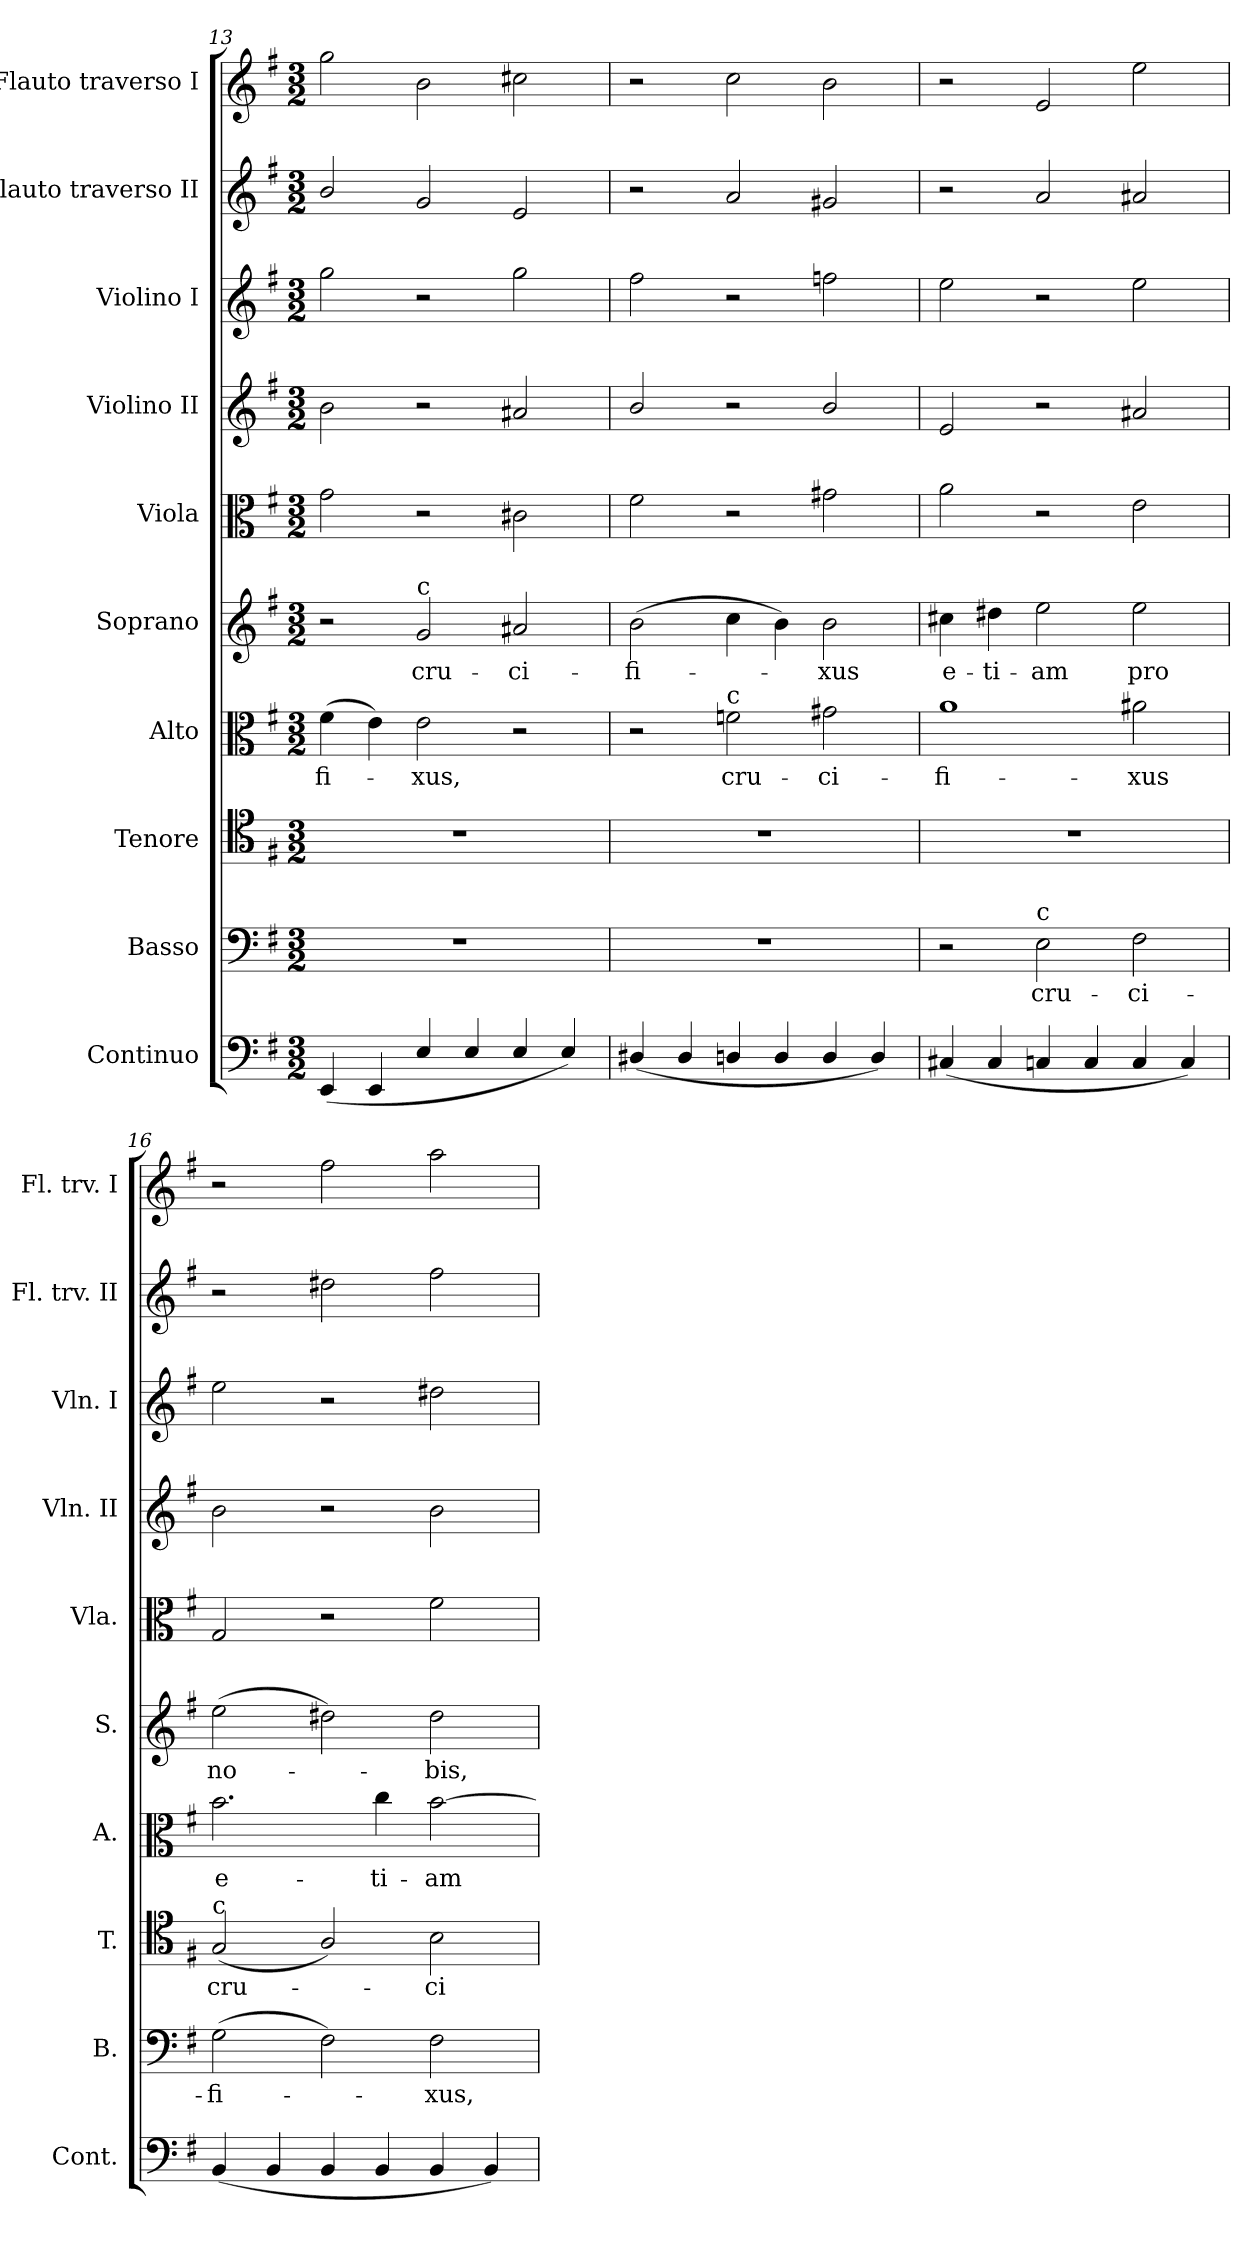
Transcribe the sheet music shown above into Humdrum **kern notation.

**kern	**kern	**text	**kern	**text	**kern	**text	**kern	**text	**kern	**kern	**kern	**kern	**kern
*part10	*part9	*part9	*part8	*part8	*part7	*part7	*part6	*part6	*part5	*part4	*part3	*part2	*part1
*staff10	*staff9	*staff9	*staff8	*staff8	*staff7	*staff7	*staff6	*staff6	*staff5	*staff4	*staff3	*staff2	*staff1
*I"Continuo	*I"Basso	*	*I"Tenore	*	*I"Alto	*	*I"Soprano	*	*I"Viola	*I"Violino II	*I"Violino I	*I"Flauto traverso II	*I"Flauto traverso I
*I'Cont.	*I'B.	*	*I'T.	*	*I'A.	*	*I'S.	*	*I'Vla.	*I'Vln. II	*I'Vln. I	*I'Fl. trv. II	*I'Fl. trv. I
*clefF4	*clefF4	*	*clefC4	*	*clefC3	*	*clefG2	*	*clefC3	*clefG2	*clefG2	*clefG2	*clefG2
*k[f#]	*k[f#]	*	*k[f#]	*	*k[f#]	*	*k[f#]	*	*k[f#]	*k[f#]	*k[f#]	*k[f#]	*k[f#]
*M3/2	*M3/2	*	*M3/2	*	*M3/2	*	*M3/2	*	*M3/2	*M3/2	*M3/2	*M3/2	*M3/2
=13	=13	=13	=13	=13	=13	=13	=13	=13	=13	=13	=13	=13	=13
(4EE/	1.r	.	1.r	.	(4f#\	-fi-	2r	.	2g\	2b\	2gg\	2b/	2gg\
4EE/	.	.	.	.	4e\)	.	.	.	.	.	.	.	.
!	!	!	!	!	!	!	!LO:TX:a:t=c	!	!	!	!	!	!
4E/	.	.	.	.	2e\	-xus,	2g/	cru-	2r	2r	2r	2g/	2b\
4E/	.	.	.	.	.	.	.	.	.	.	.	.	.
4E/	.	.	.	.	2r	.	2a#X/	-ci-	2c#X\	2a#X/	2gg\	2e/	2cc#X\
4E/)	.	.	.	.	.	.	.	.	.	.	.	.	.
=14	=14	=14	=14	=14	=14	=14	=14	=14	=14	=14	=14	=14	=14
(4D#X/	1.r	.	1.r	.	2r	.	(2b\	-fi-	2f#\	2b/	2ff#\	2r	2r
4D#/	.	.	.	.	.	.	.	.	.	.	.	.	.
!	!	!	!	!	!LO:TX:a:t=c	!	!	!	!	!	!	!	!
4Dn/	.	.	.	.	2fn\	cru-	4cc\	.	2r	2r	2r	2a/	2cc\
4D/	.	.	.	.	.	.	4b\)	.	.	.	.	.	.
4D/	.	.	.	.	2g#X\	-ci-	2b\	-xus	2g#X\	2b/	2ffn\	2g#X/	2b\
4D/)	.	.	.	.	.	.	.	.	.	.	.	.	.
=15	=15	=15	=15	=15	=15	=15	=15	=15	=15	=15	=15	=15	=15
(4C#X/	2r	.	1.r	.	1a	-fi-	4cc#X\	e-	2a\	2e/	2ee\	2r	2r
4C#/	.	.	.	.	.	.	4dd#X\	-ti-	.	.	.	.	.
!	!LO:TX:a:t=c	!	!	!	!	!	!	!	!	!	!	!	!
4Cn/	2E\	cru-	.	.	.	.	2ee\	-am	2r	2r	2r	2a/	2e/
4C/	.	.	.	.	.	.	.	.	.	.	.	.	.
4C/	2F#\	-ci-	.	.	2a#X\	-xus	2ee\	pro	2e\	2a#X/	2ee\	2a#X/	2ee\
4C/)	.	.	.	.	.	.	.	.	.	.	.	.	.
=16	=16	=16	=16	=16	=16	=16	=16	=16	=16	=16	=16	=16	=16
!	!	!	!LO:TX:a:t=c	!	!	!	!	!	!	!	!	!	!
(4BB/	(2G\	-fi-	(2G/	cru-	2.b\	e-	(2ee\	no-	2G/	2b\	2ee\	2r	2r
4BB/	.	.	.	.	.	.	.	.	.	.	.	.	.
4BB/	2F#\)	.	2A/)	.	.	.	2dd#X\)	.	2r	2r	2r	2dd#X\	2ff#\
4BB/	.	.	.	.	4cc\	-ti-	.	.	.	.	.	.	.
4BB/	2F#\	-xus,	2B\	-ci-	[2b\	-am	2dd#\	-bis,	2f#\	2b\	2dd#X\	2ff#\	2aa\
4BB/)	.	.	.	.	.	.	.	.	.	.	.	.	.
=	=	=	=	=	=	=	=	=	=	=	=	=	=
*-	*-	*-	*-	*-	*-	*-	*-	*-	*-	*-	*-	*-	*-
